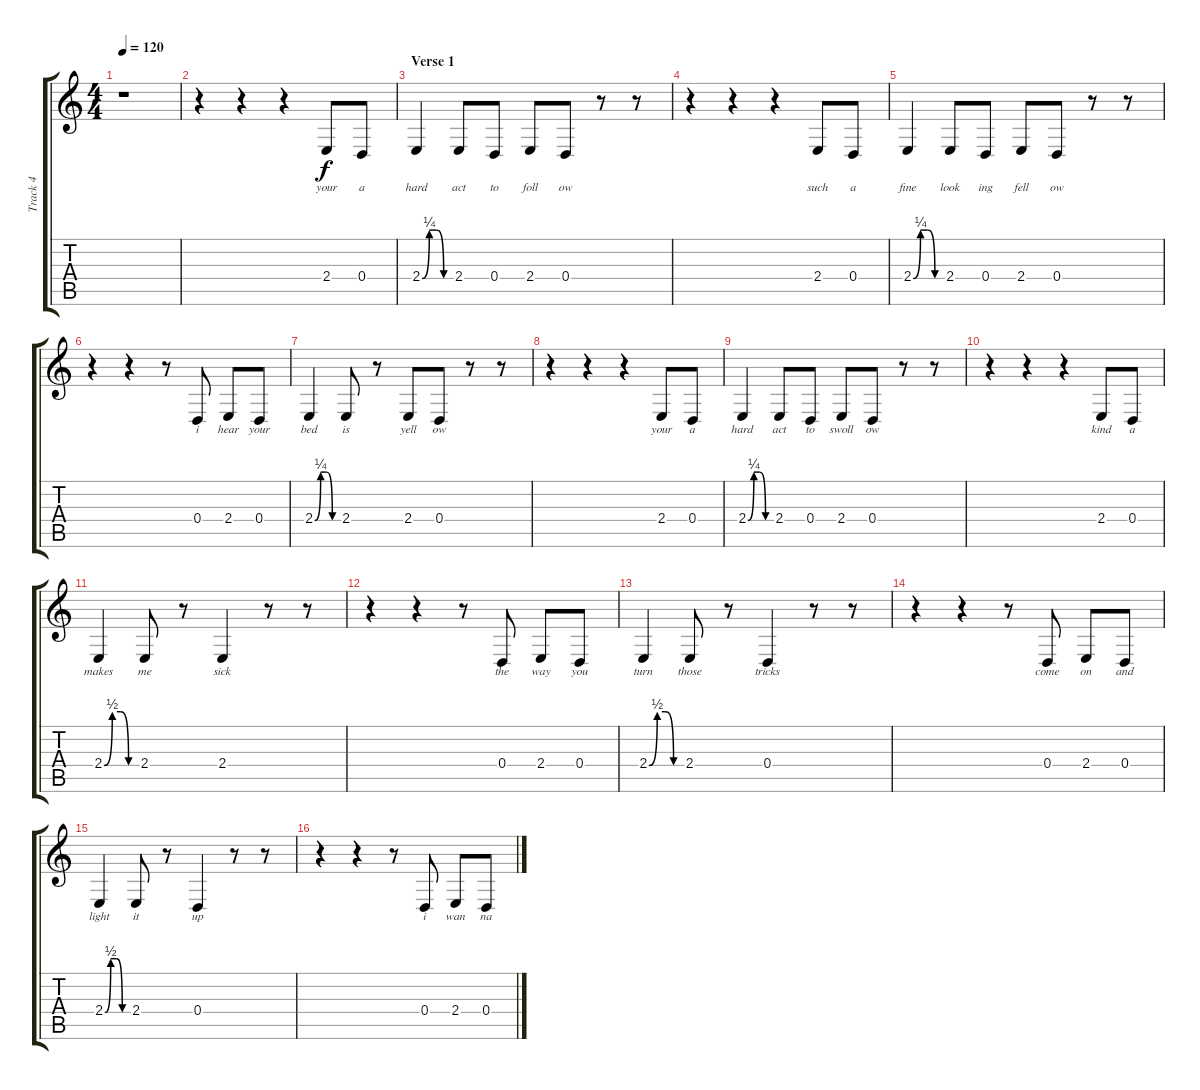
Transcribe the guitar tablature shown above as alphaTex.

\track ("Track 4" "Track 4") {instrument tenorsax}
\staff {score tabs}
\tuning (E4 B3 G3 D3 A2 E2) {hide}
\ts (4 4)
\tempo 120
\clef g2
\ks c
r.1{dy f instrument tenorsax} |
r.4 r.4 r.4 2.4.8{lyrics (0 "your") lyrics (1 "") lyrics (2 "") lyrics (3 "") lyrics (4 "")} 0.4.8{lyrics (0 "a") lyrics (1 "") lyrics (2 "") lyrics (3 "") lyrics (4 "")} |
\section ("" "Verse 1")
2.4{be (custom 0 0 15 1 30 1 45 0 60 0)}.4{lyrics (0 "hard") lyrics (1 "") lyrics (2 "") lyrics (3 "") lyrics (4 "")} 2.4.8{lyrics (0 "act") lyrics (1 "") lyrics (2 "") lyrics (3 "") lyrics (4 "")} 0.4.8{lyrics (0 "to") lyrics (1 "") lyrics (2 "") lyrics (3 "") lyrics (4 "")} 2.4.8{lyrics (0 "foll") lyrics (1 "") lyrics (2 "") lyrics (3 "") lyrics (4 "")} 0.4.8{lyrics (0 "ow") lyrics (1 "") lyrics (2 "") lyrics (3 "") lyrics (4 "")} r.8 r.8 |
r.4 r.4 r.4 2.4.8{lyrics (0 "such") lyrics (1 "") lyrics (2 "") lyrics (3 "") lyrics (4 "")} 0.4.8{lyrics (0 "a") lyrics (1 "") lyrics (2 "") lyrics (3 "") lyrics (4 "")} |
2.4{be (custom 0 0 15 1 30 1 45 0 60 0)}.4{lyrics (0 "fine") lyrics (1 "") lyrics (2 "") lyrics (3 "") lyrics (4 "")} 2.4.8{lyrics (0 "look") lyrics (1 "") lyrics (2 "") lyrics (3 "") lyrics (4 "")} 0.4.8{lyrics (0 "ing") lyrics (1 "") lyrics (2 "") lyrics (3 "") lyrics (4 "")} 2.4.8{lyrics (0 "fell") lyrics (1 "") lyrics (2 "") lyrics (3 "") lyrics (4 "")} 0.4.8{lyrics (0 "ow") lyrics (1 "") lyrics (2 "") lyrics (3 "") lyrics (4 "")} r.8 r.8 |
r.4 r.4 r.8 0.4.8{lyrics (0 "i") lyrics (1 "") lyrics (2 "") lyrics (3 "") lyrics (4 "")} 2.4.8{lyrics (0 "hear") lyrics (1 "") lyrics (2 "") lyrics (3 "") lyrics (4 "")} 0.4.8{lyrics (0 "your") lyrics (1 "") lyrics (2 "") lyrics (3 "") lyrics (4 "")} |
2.4{be (custom 0 0 15 1 30 1 45 0 60 0)}.4{lyrics (0 "bed") lyrics (1 "") lyrics (2 "") lyrics (3 "") lyrics (4 "")} 2.4.8{lyrics (0 "is") lyrics (1 "") lyrics (2 "") lyrics (3 "") lyrics (4 "")} r.8 2.4.8{lyrics (0 "yell") lyrics (1 "") lyrics (2 "") lyrics (3 "") lyrics (4 "")} 0.4.8{lyrics (0 "ow") lyrics (1 "") lyrics (2 "") lyrics (3 "") lyrics (4 "")} r.8 r.8 |
r.4 r.4 r.4 2.4.8{lyrics (0 "your") lyrics (1 "") lyrics (2 "") lyrics (3 "") lyrics (4 "")} 0.4.8{lyrics (0 "a") lyrics (1 "") lyrics (2 "") lyrics (3 "") lyrics (4 "")} |
2.4{be (custom 0 0 15 1 30 1 45 0 60 0)}.4{lyrics (0 "hard") lyrics (1 "") lyrics (2 "") lyrics (3 "") lyrics (4 "")} 2.4.8{lyrics (0 "act") lyrics (1 "") lyrics (2 "") lyrics (3 "") lyrics (4 "")} 0.4.8{lyrics (0 "to") lyrics (1 "") lyrics (2 "") lyrics (3 "") lyrics (4 "")} 2.4.8{lyrics (0 "swoll") lyrics (1 "") lyrics (2 "") lyrics (3 "") lyrics (4 "")} 0.4.8{lyrics (0 "ow") lyrics (1 "") lyrics (2 "") lyrics (3 "") lyrics (4 "")} r.8 r.8 |
r.4 r.4 r.4 2.4.8{lyrics (0 "kind") lyrics (1 "") lyrics (2 "") lyrics (3 "") lyrics (4 "")} 0.4.8{lyrics (0 "a") lyrics (1 "") lyrics (2 "") lyrics (3 "") lyrics (4 "")} |
2.4{be (custom 0 0 15 2 30 2 45 0 60 0)}.4{lyrics (0 "makes") lyrics (1 "") lyrics (2 "") lyrics (3 "") lyrics (4 "")} 2.4.8{lyrics (0 "me") lyrics (1 "") lyrics (2 "") lyrics (3 "") lyrics (4 "")} r.8 2.4.4{lyrics (0 "sick") lyrics (1 "") lyrics (2 "") lyrics (3 "") lyrics (4 "")} r.8 r.8 |
r.4 r.4 r.8 0.4.8{lyrics (0 "the") lyrics (1 "") lyrics (2 "") lyrics (3 "") lyrics (4 "")} 2.4.8{lyrics (0 "way") lyrics (1 "") lyrics (2 "") lyrics (3 "") lyrics (4 "")} 0.4.8{lyrics (0 "you") lyrics (1 "") lyrics (2 "") lyrics (3 "") lyrics (4 "")} |
2.4{be (custom 0 0 15 2 30 2 45 0 60 0)}.4{lyrics (0 "turn") lyrics (1 "") lyrics (2 "") lyrics (3 "") lyrics (4 "")} 2.4.8{lyrics (0 "those") lyrics (1 "") lyrics (2 "") lyrics (3 "") lyrics (4 "")} r.8 0.4.4{lyrics (0 "tricks") lyrics (1 "") lyrics (2 "") lyrics (3 "") lyrics (4 "")} r.8 r.8 |
r.4 r.4 r.8 0.4.8{lyrics (0 "come") lyrics (1 "") lyrics (2 "") lyrics (3 "") lyrics (4 "")} 2.4.8{lyrics (0 "on") lyrics (1 "") lyrics (2 "") lyrics (3 "") lyrics (4 "")} 0.4.8{lyrics (0 "and") lyrics (1 "") lyrics (2 "") lyrics (3 "") lyrics (4 "")} |
2.4{be (custom 0 0 15 2 30 2 45 0 60 0)}.4{lyrics (0 "light") lyrics (1 "") lyrics (2 "") lyrics (3 "") lyrics (4 "")} 2.4.8{lyrics (0 "it") lyrics (1 "") lyrics (2 "") lyrics (3 "") lyrics (4 "")} r.8 0.4.4{lyrics (0 "up") lyrics (1 "") lyrics (2 "") lyrics (3 "") lyrics (4 "")} r.8 r.8 |
r.4 r.4 r.8 0.4.8{lyrics (0 "i") lyrics (1 "") lyrics (2 "") lyrics (3 "") lyrics (4 "")} 2.4.8{lyrics (0 "wan") lyrics (1 "") lyrics (2 "") lyrics (3 "") lyrics (4 "")} 0.4.8{lyrics (0 "na") lyrics (1 "") lyrics (2 "") lyrics (3 "") lyrics (4 "")}
